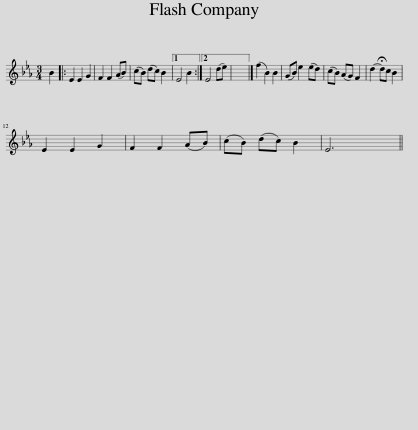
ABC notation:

X:1
L:1/8
M:3/4
I:linebreak $
K:Eb
V:1 treble
V:1
 B2 |: E2 E2 G2 | F2 F2 (AB) | (cB) (dc) B2 |1 E4 B2 :|2 %5
 E4 (de) | x6 |] (f2 B2) B2 | (GB) e2 (ed) | (cB) (AG) F2 | %10
 d2- !fermata!dc B2 |$ E2 E2 G2 | F2 F2 (AB) | (cB) (dc) B2 | E6 || %15
